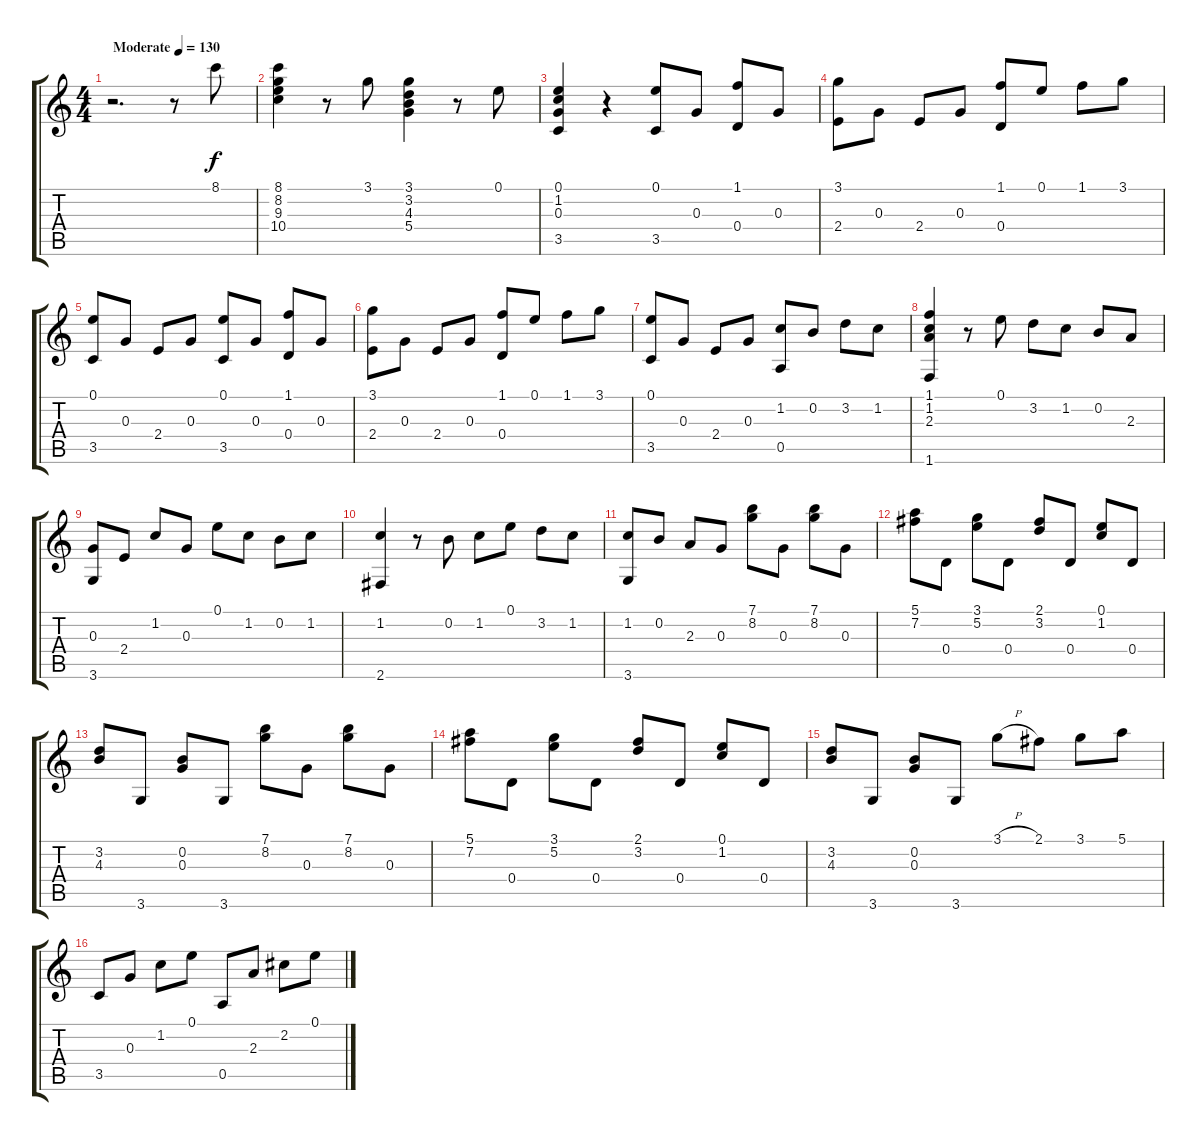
\track "" {instrument acousticguitarsteel}
\staff {score tabs}
\tuning (E4 B3 G3 D3 A2 E2) {hide}
\ts (4 4)
\tempo (130 "Moderate")
\clef g2
\ks c
r.2{d dy f instrument acousticguitarsteel} r.8 8.1.8 |
(8.1 8.2 9.3 10.4).4 r.8 3.1.8 (3.1 3.2 4.3 5.4).4 r.8 0.1.8 |
(0.1 1.2 0.3 3.5).4 r.4 (0.1 3.5).8 0.3.8 (1.1 0.4).8 0.3.8 |
(3.1 2.4).8 0.3.8 2.4.8 0.3.8 (1.1 0.4).8 0.1.8 1.1.8 3.1.8 |
(0.1 3.5).8 0.3.8 2.4.8 0.3.8 (0.1 3.5).8 0.3.8 (1.1 0.4).8 0.3.8 |
(3.1 2.4).8 0.3.8 2.4.8 0.3.8 (1.1 0.4).8 0.1.8 1.1.8 3.1.8 |
(0.1 3.5).8 0.3.8 2.4.8 0.3.8 (1.2 0.5).8 0.2.8 3.2.8 1.2.8 |
(1.1 1.2 2.3 1.6).4 r.8 0.1.8 3.2.8 1.2.8 0.2.8 2.3.8 |
(0.3 3.6).8 2.4.8 1.2.8 0.3.8 0.1.8 1.2.8 0.2.8 1.2.8 |
(1.2 2.6).4 r.8 0.2.8 1.2.8 0.1.8 3.2.8 1.2.8 |
(1.2 3.6).8 0.2.8 2.3.8 0.3.8 (7.1 8.2).8 0.3.8 (7.1 8.2).8 0.3.8 |
(5.1 7.2).8 0.4.8 (3.1 5.2).8 0.4.8 (2.1 3.2).8 0.4.8 (0.1 1.2).8 0.4.8 |
(3.2 4.3).8 3.6.8 (0.2 0.3).8 3.6.8 (7.1 8.2).8 0.3.8 (7.1 8.2).8 0.3.8 |
(5.1 7.2).8 0.4.8 (3.1 5.2).8 0.4.8 (2.1 3.2).8 0.4.8 (0.1 1.2).8 0.4.8 |
(3.2 4.3).8 3.6.8 (0.2 0.3).8 3.6.8 3.1{h}.8 2.1.8 3.1.8 5.1.8 |
3.5.8 0.3.8 1.2.8 0.1.8 0.5.8 2.3.8 2.2.8 0.1.8
